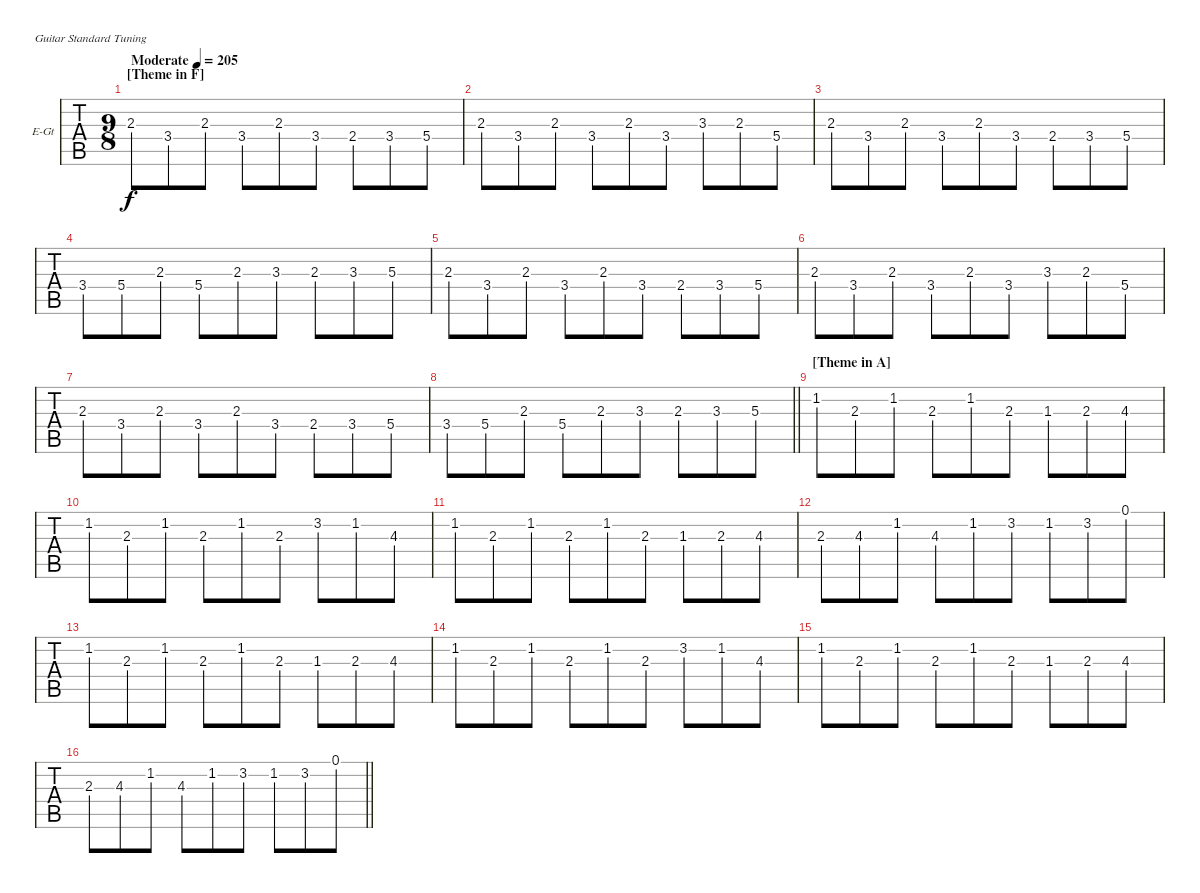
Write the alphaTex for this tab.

\bracketExtendMode nobrackets
\firstSystemTrackNameOrientation horizontal
\otherSystemsTrackNameOrientation horizontal
\track ("Stimme 1" "E-Gt") {instrument distortionguitar}
\staff {tabs}
\tuning (E4 B3 G3 D3 A2 E2)
\ts (9 8)
\beaming (8 3 3 3)
\section ("" "[Theme in F]")
\tempo (205 "Moderate")
\clef g2
\ks c
2.3.8{dy f instrument distortionguitar} 3.4.8 2.3.8 3.4.8 2.3.8 3.4.8 2.4.8 3.4.8 5.4.8 |
2.3.8 3.4.8 2.3.8 3.4.8 2.3.8 3.4.8 3.3.8 2.3.8 5.4.8 |
2.3.8 3.4.8 2.3.8 3.4.8 2.3.8 3.4.8 2.4.8 3.4.8 5.4.8 |
3.4.8 5.4.8 2.3.8 5.4.8 2.3.8 3.3.8 2.3.8 3.3.8 5.3.8 |
2.3.8 3.4.8 2.3.8 3.4.8 2.3.8 3.4.8 2.4.8 3.4.8 5.4.8 |
2.3.8 3.4.8 2.3.8 3.4.8 2.3.8 3.4.8 3.3.8 2.3.8 5.4.8 |
2.3.8 3.4.8 2.3.8 3.4.8 2.3.8 3.4.8 2.4.8 3.4.8 5.4.8 |
\barLineRight lightlight
3.4.8 5.4.8 2.3.8 5.4.8 2.3.8 3.3.8 2.3.8 3.3.8 5.3.8 |
\section ("" "[Theme in A]")
1.2.8 2.3.8 1.2.8 2.3.8 1.2.8 2.3.8 1.3.8 2.3.8 4.3.8 |
1.2.8 2.3.8 1.2.8 2.3.8 1.2.8 2.3.8 3.2.8 1.2.8 4.3.8 |
1.2.8 2.3.8 1.2.8 2.3.8 1.2.8 2.3.8 1.3.8 2.3.8 4.3.8 |
2.3.8 4.3.8 1.2.8 4.3.8 1.2.8 3.2.8 1.2.8 3.2.8 0.1.8 |
1.2.8 2.3.8 1.2.8 2.3.8 1.2.8 2.3.8 1.3.8 2.3.8 4.3.8 |
1.2.8 2.3.8 1.2.8 2.3.8 1.2.8 2.3.8 3.2.8 1.2.8 4.3.8 |
1.2.8 2.3.8 1.2.8 2.3.8 1.2.8 2.3.8 1.3.8 2.3.8 4.3.8 |
\barLineRight lightlight
2.3.8 4.3.8 1.2.8 4.3.8 1.2.8 3.2.8 1.2.8 3.2.8 0.1.8
